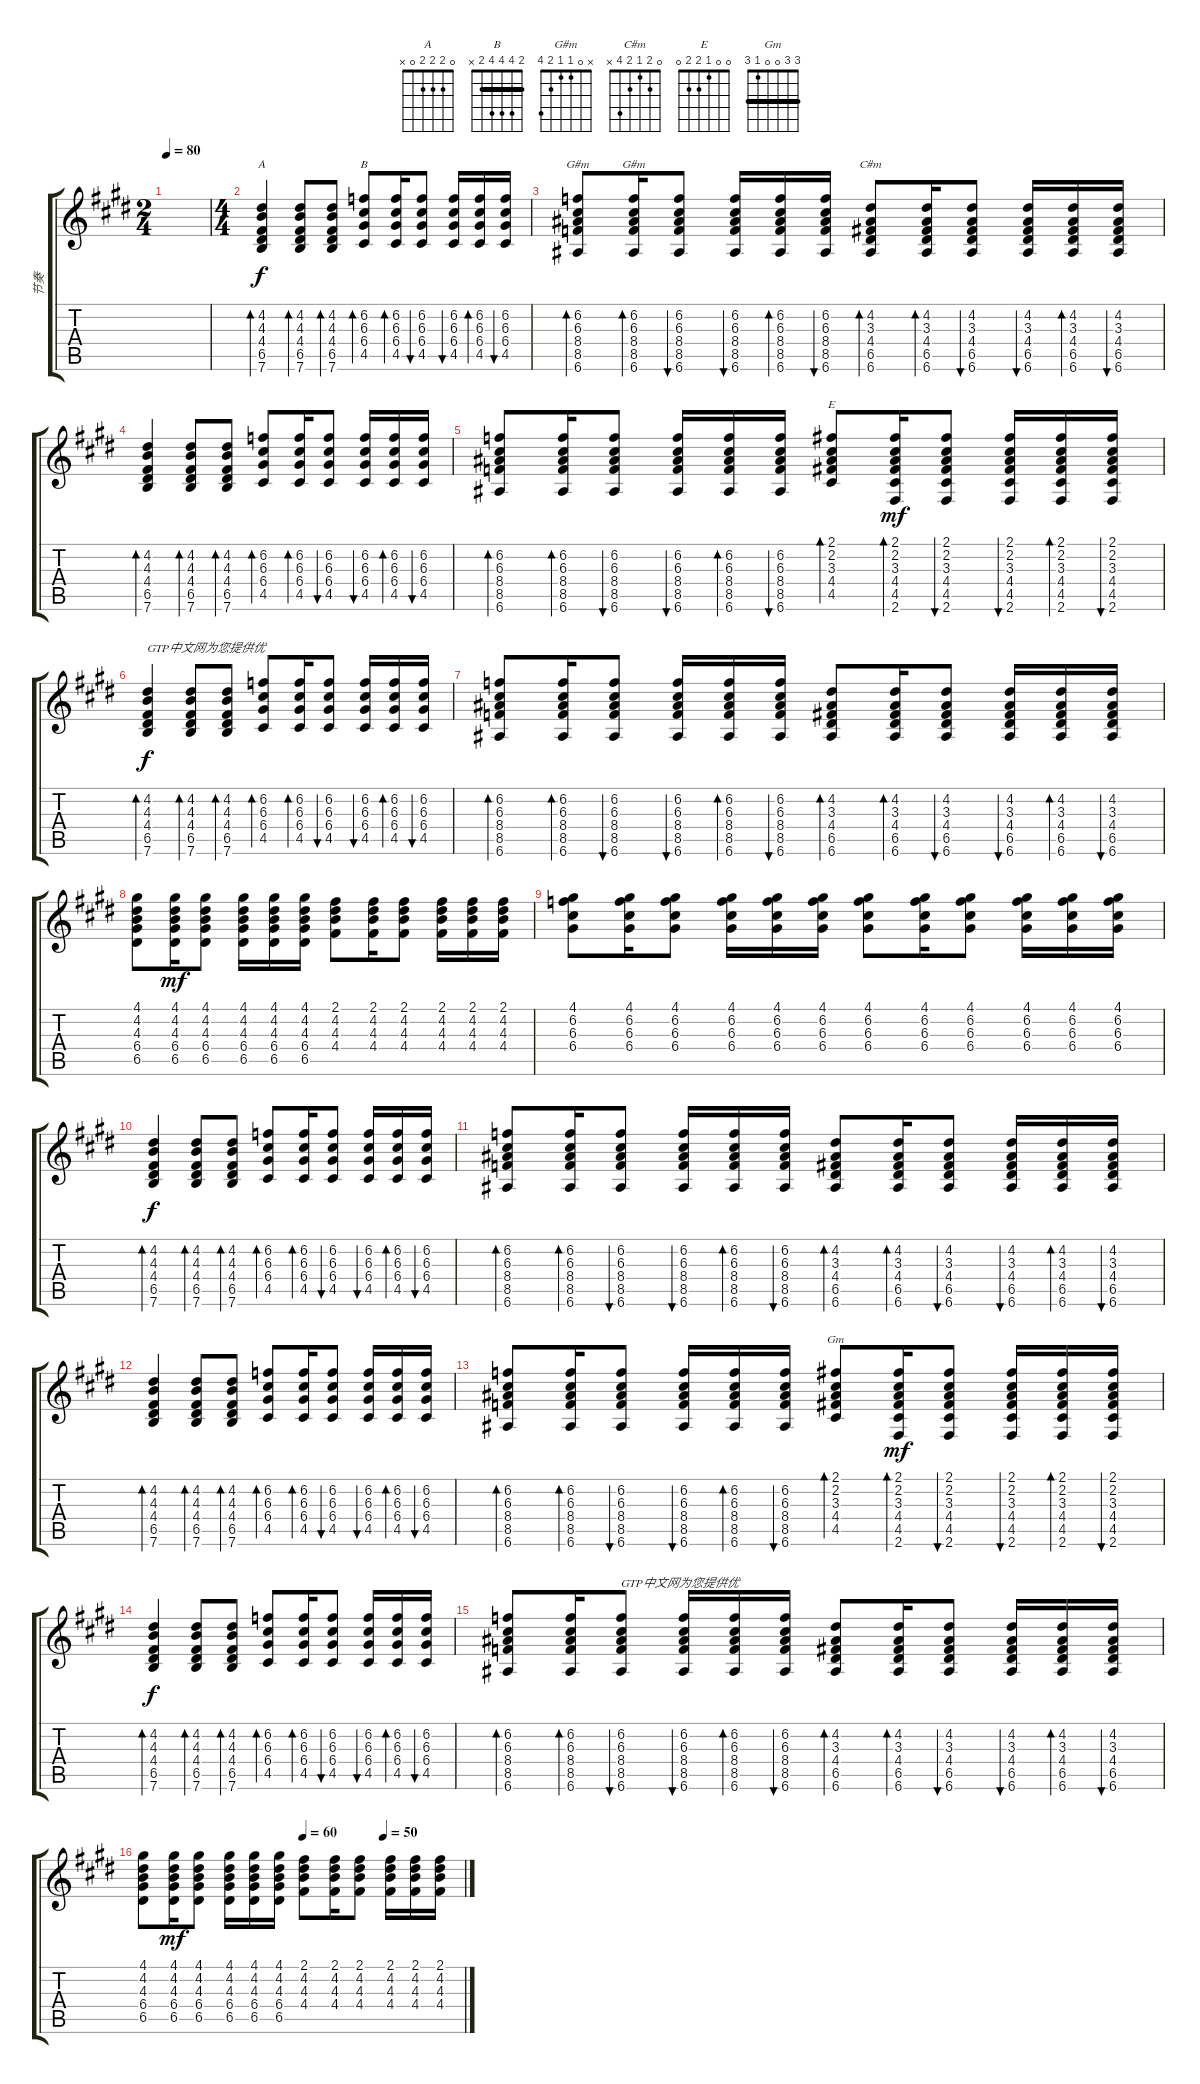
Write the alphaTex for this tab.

\track ("节奏" "节奏") {instrument electricguitarjazz}
\staff {score tabs}
\tuning (E4 B3 G3 D3 A2 E2) {hide}
\chord ("A" 0 2 2 2 0 x)
\chord ("B" 2 4 4 4 2 x) {barre 2}
\chord ("G#m" 4 4 4 6 6 4) {firstfret 4 barre 4}
\chord ("G#m" x 0 1 1 2 4)
\chord ("C#m" 0 2 1 2 4 x)
\chord ("E" 0 0 1 2 2 0)
\chord ("Gm" 3 3 0 0 1 3) {barre 3}
\ts (2 4)
\tempo 80
\clef g2
\ks c#minor
|
\ts (4 4)
(4.2 4.3 4.4 6.5 7.6).4{bd 30 ch "A"} (4.2 4.3 4.4 6.5 7.6).8{bd 30} (4.2 4.3 4.4 6.5 7.6).8{bd 30} (6.2 6.3 6.4 4.5).8{bd 30 ch "B"} (6.2 6.3 6.4 4.5).16{bd 30} (6.2 6.3 6.4 4.5).8{bu 30} (6.2 6.3 6.4 4.5).16{bu 30} (6.2 6.3 6.4 4.5).16{bd 30} (6.2 6.3 6.4 4.5).16{bu 30} |
(6.2 6.3 8.4 8.5 6.6).8{bd 30 ch "G#m"} (6.2 6.3 8.4 8.5 6.6).16{bd 30 ch "G#m"} (6.2 6.3 8.4 8.5 6.6).8{bu 30} (6.2 6.3 8.4 8.5 6.6).16{bu 30} (6.2 6.3 8.4 8.5 6.6).16{bd 30} (6.2 6.3 8.4 8.5 6.6).16{bu 30} (4.2 3.3 4.4 6.5 6.6).8{bd 30 ch "C#m"} (4.2 3.3 4.4 6.5 6.6).16{bd 30} (4.2 3.3 4.4 6.5 6.6).8{bu 30} (4.2 3.3 4.4 6.5 6.6).16{bu 30} (4.2 3.3 4.4 6.5 6.6).16{bd 30} (4.2 3.3 4.4 6.5 6.6).16{bu 30} |
(4.2 4.3 4.4 6.5 7.6).4{bd 30} (4.2 4.3 4.4 6.5 7.6).8{bd 30} (4.2 4.3 4.4 6.5 7.6).8{bd 30} (6.2 6.3 6.4 4.5).8{bd 30} (6.2 6.3 6.4 4.5).16{bd 30} (6.2 6.3 6.4 4.5).8{bu 30} (6.2 6.3 6.4 4.5).16{bu 30} (6.2 6.3 6.4 4.5).16{bd 30} (6.2 6.3 6.4 4.5).16{bu 30} |
(6.2 6.3 8.4 8.5 6.6).8{bd 30} (6.2 6.3 8.4 8.5 6.6).16{bd 30} (6.2 6.3 8.4 8.5 6.6).8{bu 30} (6.2 6.3 8.4 8.5 6.6).16{bu 30} (6.2 6.3 8.4 8.5 6.6).16{bd 30} (6.2 6.3 8.4 8.5 6.6).16{bu 30} (2.1 2.2 3.3 4.4 4.5).8{bd 30 ch "E"} (2.1 2.2 3.3 4.4 4.5 2.6).16{bd 30 dy mf} (2.1 2.2 3.3 4.4 4.5 2.6).8{bu 30} (2.1 2.2 3.3 4.4 4.5 2.6).16{bu 30} (2.1 2.2 3.3 4.4 4.5 2.6).16{bd 30} (2.1 2.2 3.3 4.4 4.5 2.6).16{bu 30} |
(4.2 4.3 4.4 6.5 7.6).4{bd 30 txt "GTP中文网为您提供优" dy f} (4.2 4.3 4.4 6.5 7.6).8{bd 30} (4.2 4.3 4.4 6.5 7.6).8{bd 30} (6.2 6.3 6.4 4.5).8{bd 30} (6.2 6.3 6.4 4.5).16{bd 30} (6.2 6.3 6.4 4.5).8{bu 30} (6.2 6.3 6.4 4.5).16{bu 30} (6.2 6.3 6.4 4.5).16{bd 30} (6.2 6.3 6.4 4.5).16{bu 30} |
(6.2 6.3 8.4 8.5 6.6).8{bd 30} (6.2 6.3 8.4 8.5 6.6).16{bd 30} (6.2 6.3 8.4 8.5 6.6).8{bu 30} (6.2 6.3 8.4 8.5 6.6).16{bu 30} (6.2 6.3 8.4 8.5 6.6).16{bd 30} (6.2 6.3 8.4 8.5 6.6).16{bu 30} (4.2 3.3 4.4 6.5 6.6).8{bd 30} (4.2 3.3 4.4 6.5 6.6).16{bd 30} (4.2 3.3 4.4 6.5 6.6).8{bu 30} (4.2 3.3 4.4 6.5 6.6).16{bu 30} (4.2 3.3 4.4 6.5 6.6).16{bd 30} (4.2 3.3 4.4 6.5 6.6).16{bu 30} |
(4.1 4.2 4.3 6.4 6.5).8 (4.1 4.2 4.3 6.4 6.5).16{dy mf} (4.1 4.2 4.3 6.4 6.5).8 (4.1 4.2 4.3 6.4 6.5).16 (4.1 4.2 4.3 6.4 6.5).16 (4.1 4.2 4.3 6.4 6.5).16 (2.1 4.2 4.3 4.4).8 (2.1 4.2 4.3 4.4).16 (2.1 4.2 4.3 4.4).8 (2.1 4.2 4.3 4.4).16 (2.1 4.2 4.3 4.4).16 (2.1 4.2 4.3 4.4).16 |
(4.1 6.2 6.3 6.4).8 (4.1 6.2 6.3 6.4).16 (4.1 6.2 6.3 6.4).8 (4.1 6.2 6.3 6.4).16 (4.1 6.2 6.3 6.4).16 (4.1 6.2 6.3 6.4).16 (4.1 6.2 6.3 6.4).8 (4.1 6.2 6.3 6.4).16 (4.1 6.2 6.3 6.4).8 (4.1 6.2 6.3 6.4).16 (4.1 6.2 6.3 6.4).16 (4.1 6.2 6.3 6.4).16 |
(4.2 4.3 4.4 6.5 7.6).4{bd 30 dy f} (4.2 4.3 4.4 6.5 7.6).8{bd 30} (4.2 4.3 4.4 6.5 7.6).8{bd 30} (6.2 6.3 6.4 4.5).8{bd 30} (6.2 6.3 6.4 4.5).16{bd 30} (6.2 6.3 6.4 4.5).8{bu 30} (6.2 6.3 6.4 4.5).16{bu 30} (6.2 6.3 6.4 4.5).16{bd 30} (6.2 6.3 6.4 4.5).16{bu 30} |
(6.2 6.3 8.4 8.5 6.6).8{bd 30} (6.2 6.3 8.4 8.5 6.6).16{bd 30} (6.2 6.3 8.4 8.5 6.6).8{bu 30} (6.2 6.3 8.4 8.5 6.6).16{bu 30} (6.2 6.3 8.4 8.5 6.6).16{bd 30} (6.2 6.3 8.4 8.5 6.6).16{bu 30} (4.2 3.3 4.4 6.5 6.6).8{bd 30} (4.2 3.3 4.4 6.5 6.6).16{bd 30} (4.2 3.3 4.4 6.5 6.6).8{bu 30} (4.2 3.3 4.4 6.5 6.6).16{bu 30} (4.2 3.3 4.4 6.5 6.6).16{bd 30} (4.2 3.3 4.4 6.5 6.6).16{bu 30} |
(4.2 4.3 4.4 6.5 7.6).4{bd 30} (4.2 4.3 4.4 6.5 7.6).8{bd 30} (4.2 4.3 4.4 6.5 7.6).8{bd 30} (6.2 6.3 6.4 4.5).8{bd 30} (6.2 6.3 6.4 4.5).16{bd 30} (6.2 6.3 6.4 4.5).8{bu 30} (6.2 6.3 6.4 4.5).16{bu 30} (6.2 6.3 6.4 4.5).16{bd 30} (6.2 6.3 6.4 4.5).16{bu 30} |
(6.2 6.3 8.4 8.5 6.6).8{bd 30} (6.2 6.3 8.4 8.5 6.6).16{bd 30} (6.2 6.3 8.4 8.5 6.6).8{bu 30} (6.2 6.3 8.4 8.5 6.6).16{bu 30} (6.2 6.3 8.4 8.5 6.6).16{bd 30} (6.2 6.3 8.4 8.5 6.6).16{bu 30} (2.1 2.2 3.3 4.4 4.5).8{bd 30 ch "Gm"} (2.1 2.2 3.3 4.4 4.5 2.6).16{bd 30 dy mf} (2.1 2.2 3.3 4.4 4.5 2.6).8{bu 30} (2.1 2.2 3.3 4.4 4.5 2.6).16{bu 30} (2.1 2.2 3.3 4.4 4.5 2.6).16{bd 30} (2.1 2.2 3.3 4.4 4.5 2.6).16{bu 30} |
(4.2 4.3 4.4 6.5 7.6).4{bd 30 dy f} (4.2 4.3 4.4 6.5 7.6).8{bd 30} (4.2 4.3 4.4 6.5 7.6).8{bd 30} (6.2 6.3 6.4 4.5).8{bd 30} (6.2 6.3 6.4 4.5).16{bd 30} (6.2 6.3 6.4 4.5).8{bu 30} (6.2 6.3 6.4 4.5).16{bu 30} (6.2 6.3 6.4 4.5).16{bd 30} (6.2 6.3 6.4 4.5).16{bu 30} |
(6.2 6.3 8.4 8.5 6.6).8{bd 30} (6.2 6.3 8.4 8.5 6.6).16{bd 30} (6.2 6.3 8.4 8.5 6.6).8{bu 30 txt "GTP中文网为您提供优"} (6.2 6.3 8.4 8.5 6.6).16{bu 30} (6.2 6.3 8.4 8.5 6.6).16{bd 30} (6.2 6.3 8.4 8.5 6.6).16{bu 30} (4.2 3.3 4.4 6.5 6.6).8{bd 30} (4.2 3.3 4.4 6.5 6.6).16{bd 30} (4.2 3.3 4.4 6.5 6.6).8{bu 30} (4.2 3.3 4.4 6.5 6.6).16{bu 30} (4.2 3.3 4.4 6.5 6.6).16{bd 30} (4.2 3.3 4.4 6.5 6.6).16{bu 30} |
\tempo (60 0.5)
\tempo (50 0.75)
(4.1 4.2 4.3 6.4 6.5).8 (4.1 4.2 4.3 6.4 6.5).16{dy mf} (4.1 4.2 4.3 6.4 6.5).8 (4.1 4.2 4.3 6.4 6.5).16 (4.1 4.2 4.3 6.4 6.5).16 (4.1 4.2 4.3 6.4 6.5).16 (2.1 4.2 4.3 4.4).8 (2.1 4.2 4.3 4.4).16 (2.1 4.2 4.3 4.4).8 (2.1 4.2 4.3 4.4).16 (2.1 4.2 4.3 4.4).16 (2.1 4.2 4.3 4.4).16
